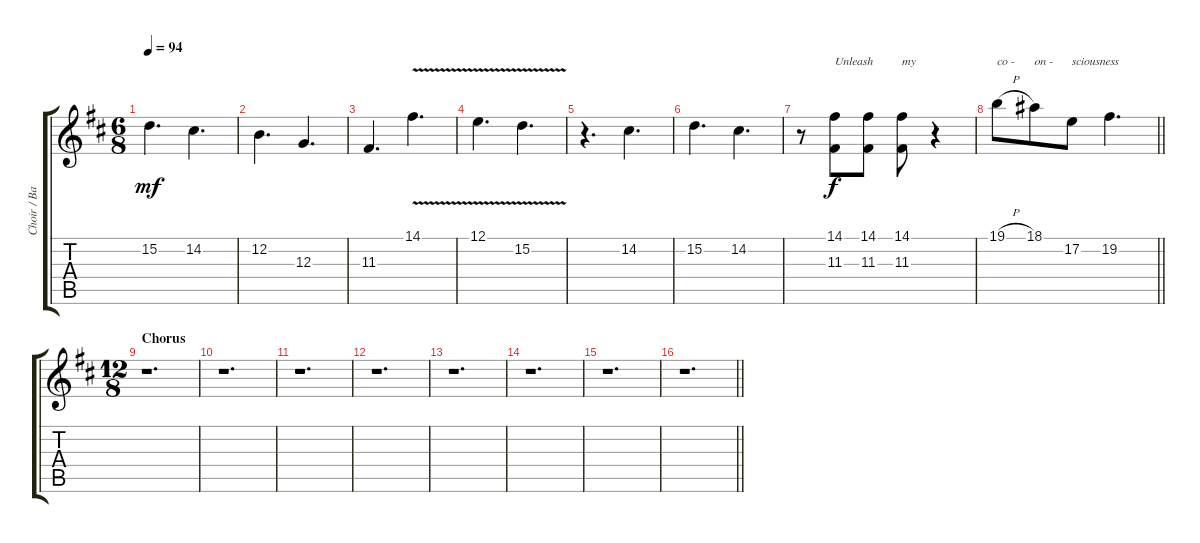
\track ("Choir / Backing Vocals" "Choir / Ba") {instrument choiraahs}
\staff {score tabs}
\tuning (E4 B3 G3 D3 A2 E2) {hide}
\ts (6 8)
\tempo 94
\clef g2
\ks bminor
15.2.4{d dy mf} 14.2.4{d} |
12.2.4{d} 12.3.4{d} |
11.3.4{d} 14.1{v}.4{d} |
12.1{v}.4{d} 15.2{v}.4{d} |
r.4{d} 14.2.4{d} |
15.2.4{d} 14.2.4{d} |
r.8 (14.1 11.3).8{txt "Unleash" dy f} (14.1 11.3).8 (14.1 11.3).8{txt "my"} r.4 |
\barLineRight lightlight
19.1{h}.8{txt "co -"} 18.1.8{txt "on -"} 17.2.8{txt "sciousness"} 19.2.4{d} |
\ts (12 8)
\section ("" "Chorus")
r.1{d} |
r.1{d} |
r.1{d} |
r.1{d} |
r.1{d} |
r.1{d} |
r.1{d} |
\barLineRight lightlight
r.1{d}
